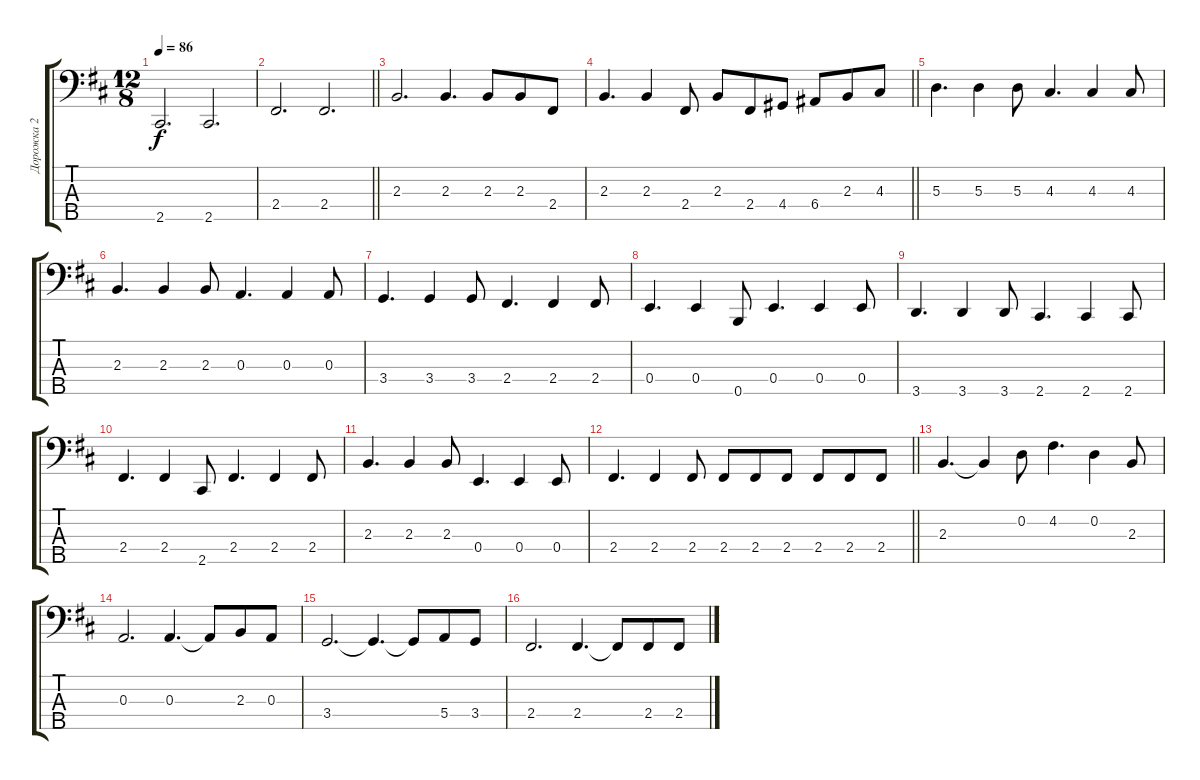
\track ("Дорожка 2" "Дорожка 2") {instrument electricbassfinger}
\staff {score tabs}
\tuning (G2 D2 A1 E1 B0) {hide}
\ts (12 8)
\tempo 86
\clef f4
\ks d
2.5.2{d dy f} 2.5.2{d} |
\barLineRight lightlight
2.4.2{d} 2.4.2{d} |
2.3.2{d} 2.3.4{d} 2.3.8 2.3.8 2.4.8 |
\barLineRight lightlight
2.3.4{d} 2.3.4 2.4.8 2.3.8 2.4.8 4.4.8 6.4.8 2.3.8 4.3.8 |
5.3.4{d} 5.3.4 5.3.8 4.3.4{d} 4.3.4 4.3.8 |
2.3.4{d} 2.3.4 2.3.8 0.3.4{d} 0.3.4 0.3.8 |
3.4.4{d} 3.4.4 3.4.8 2.4.4{d} 2.4.4 2.4.8 |
0.4.4{d} 0.4.4 0.5.8 0.4.4{d} 0.4.4 0.4.8 |
3.5.4{d} 3.5.4 3.5.8 2.5.4{d} 2.5.4 2.5.8 |
2.4.4{d} 2.4.4 2.5.8 2.4.4{d} 2.4.4 2.4.8 |
2.3.4{d} 2.3.4 2.3.8 0.4.4{d} 0.4.4 0.4.8 |
\barLineRight lightlight
2.4.4{d} 2.4.4 2.4.8 2.4.8 2.4.8 2.4.8 2.4.8 2.4.8 2.4.8 |
2.3.4{d} 2.3{t}.4 0.2.8 4.2.4{d} 0.2.4 2.3.8 |
0.3.2{d} 0.3.4{d} 0.3{t}.8 2.3.8 0.3.8 |
3.4.2{d} 3.4{t}.4{d} 3.4{t}.8 5.4.8 3.4.8 |
2.4.2{d} 2.4.4{d} 2.4{t}.8 2.4.8 2.4.8
